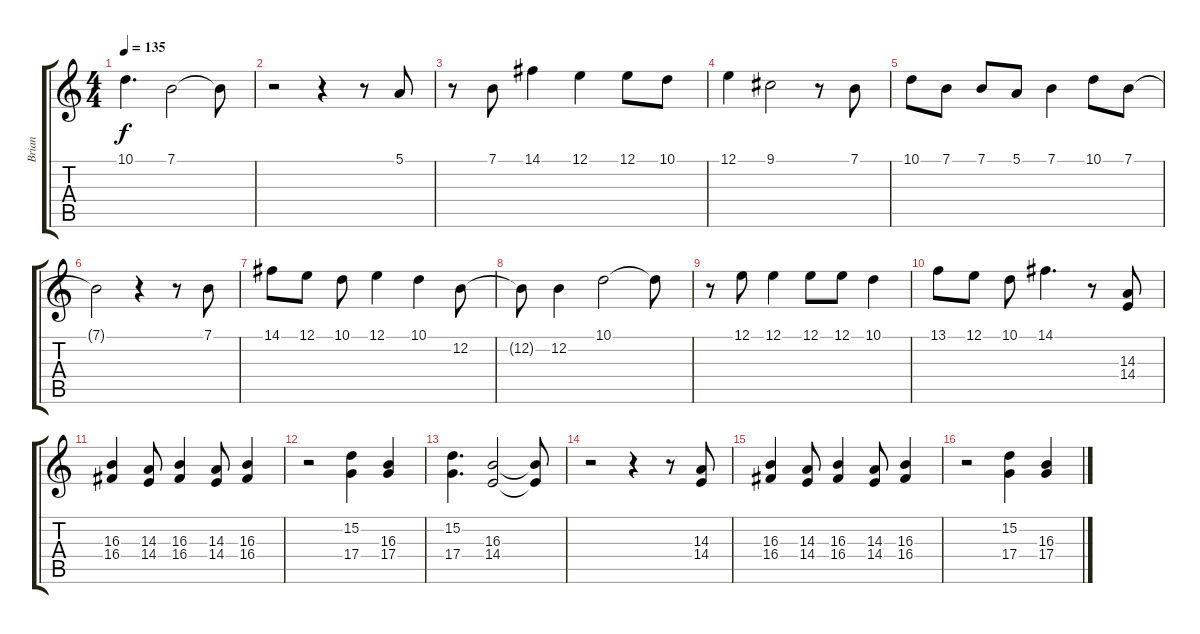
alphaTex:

\track ("Brian " "Brian ") {instrument fx8scifi}
\staff {score tabs}
\tuning (E4 B3 G3 D3 A2 E2) {hide}
\ts (4 4)
\tempo 135
\clef g2
\ks c
10.1.4{d dy f} 7.1.2 7.1{t}.8 |
r.2 r.4 r.8 5.1.8 |
r.8 7.1.8 14.1.4 12.1.4 12.1.8 10.1.8 |
12.1.4 9.1.2 r.8 7.1.8 |
10.1.8 7.1.8 7.1.8 5.1.8 7.1.4 10.1.8 7.1.8 |
7.1{t}.2 r.4 r.8 7.1.8 |
14.1.8 12.1.8 10.1.8 12.1.4 10.1.4 12.2.8 |
12.2{t}.8 12.2.4 10.1.2 10.1{t}.8 |
r.8 12.1.8 12.1.4 12.1.8 12.1.8 10.1.4 |
13.1.8 12.1.8 10.1.8 14.1.4{d} r.8 (14.3 14.4).8 |
(16.3 16.4).4 (14.3 14.4).8 (16.3 16.4).4 (14.3 14.4).8 (16.3 16.4).4 |
r.2 (15.2 17.4).4 (16.3 17.4).4 |
(15.2 17.4).4{d} (16.3 14.4).2 (16.3{t} 14.4{t}).8 |
r.2 r.4 r.8 (14.3 14.4).8 |
(16.3 16.4).4 (14.3 14.4).8 (16.3 16.4).4 (14.3 14.4).8 (16.3 16.4).4 |
r.2 (15.2 17.4).4 (16.3 17.4).4
